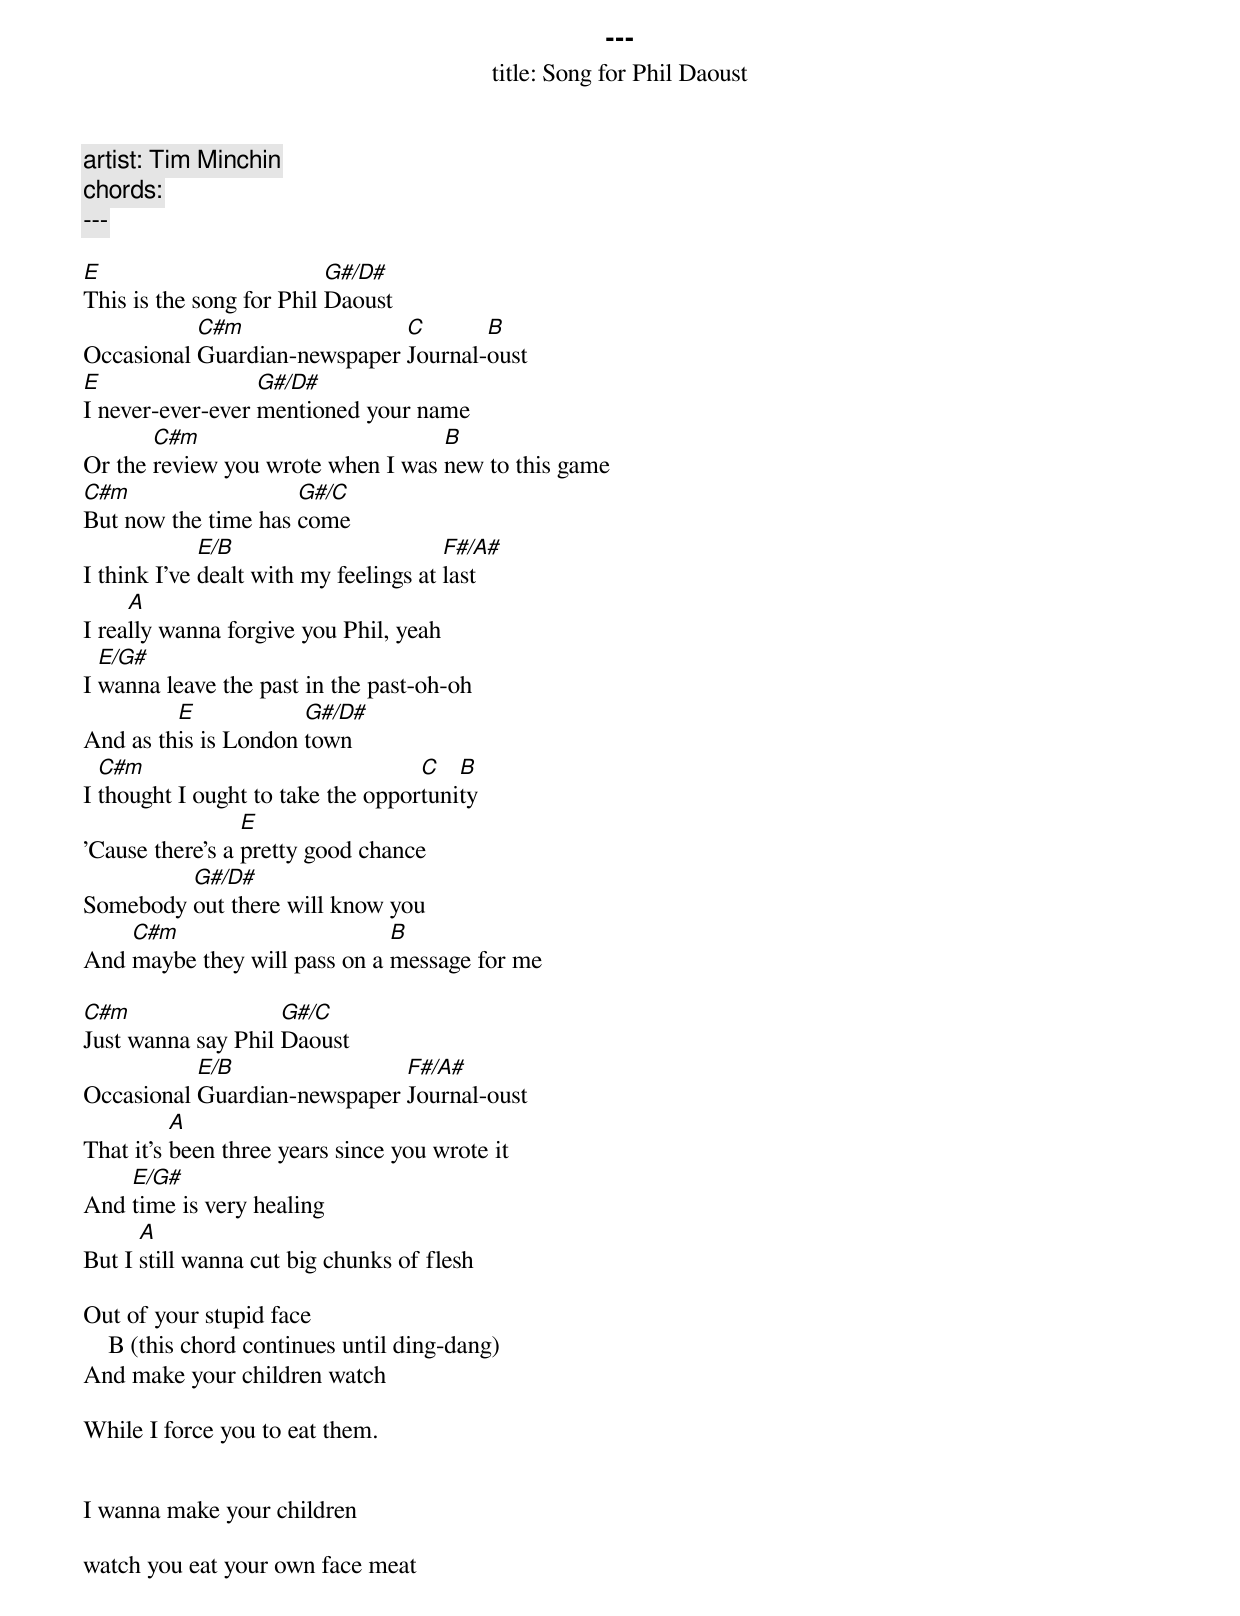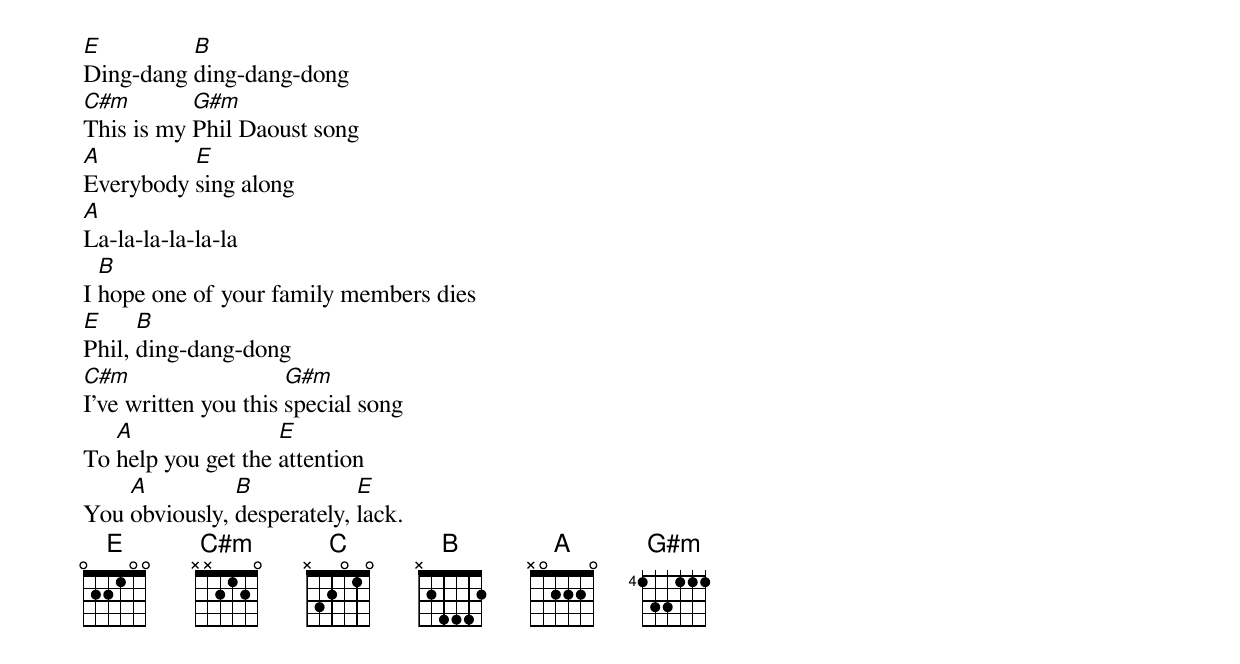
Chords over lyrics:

---
title: Song for Phil Daoust
artist: Tim Minchin
chords:
---

E                         G#/D#
This is the song for Phil Daoust
           C#m                C       B
Occasional Guardian-newspaper Journal-oust
E                 G#/D#
I never-ever-ever mentioned your name
       C#m                         B
Or the review you wrote when I was new to this game
C#m                  G#/C
But now the time has come
             E/B                       F#/A#
I think I've dealt with my feelings at last
     A
I really wanna forgive you Phil, yeah
  E/G#
I wanna leave the past in the past-oh-oh
         E            G#/D#
And as this is London town
  C#m                              C   B
I thought I ought to take the opportunity
                 E
'Cause there's a pretty good chance
         G#/D#
Somebody out there will know you
    C#m                       B
And maybe they will pass on a message for me

C#m                 G#/C
Just wanna say Phil Daoust
           E/B                F#/A#
Occasional Guardian-newspaper Journal-oust
          A
That it's been three years since you wrote it
    E/G#
And time is very healing
      A
But I still wanna cut big chunks of flesh

Out of your stupid face
    B (this chord continues until ding-dang)
And make your children watch

While I force you to eat them.


I wanna make your children

watch you eat your own face meat

E         B
Ding-dang ding-dang-dong
C#m        G#m
This is my Phil Daoust song
A         E
Everybody sing along
A
La-la-la-la-la-la
  B
I hope one of your family members dies
E     B
Phil, ding-dang-dong
C#m                   G#m
I've written you this special song
   A                E
To help you get the attention
    A          B            E
You obviously, desperately, lack.
